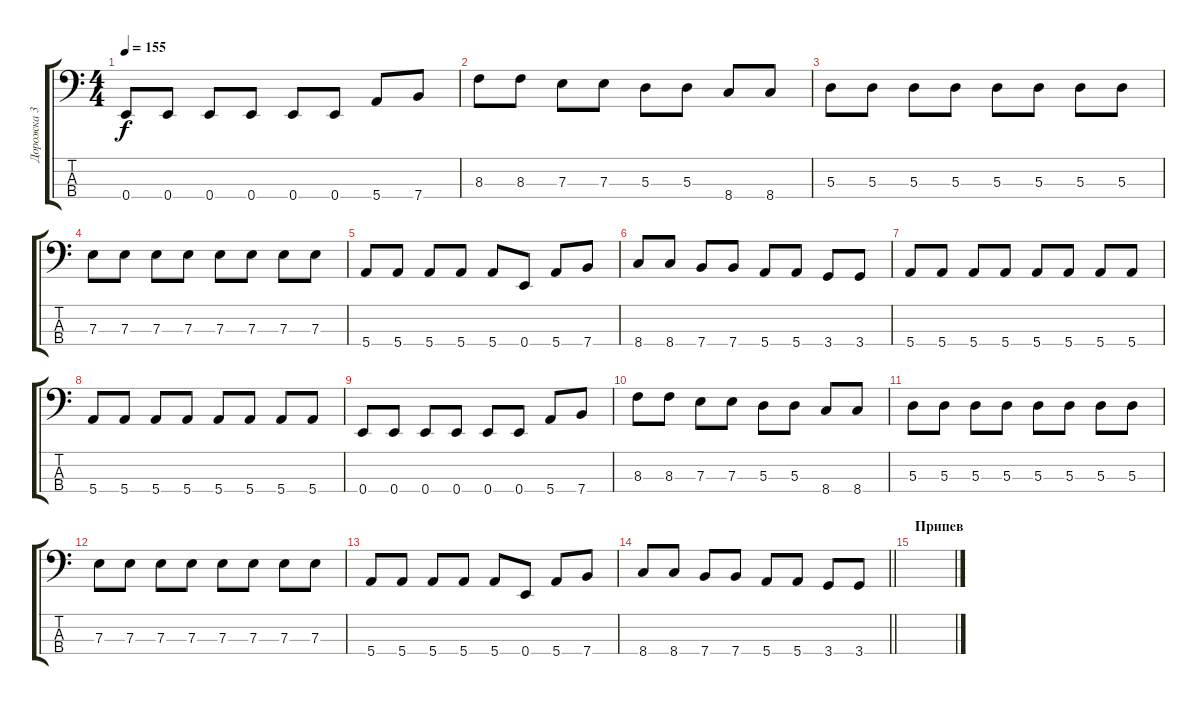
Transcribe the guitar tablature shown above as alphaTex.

\track ("Дорожка 3" "Дорожка 3") {instrument electricbassfinger}
\staff {score tabs}
\tuning (G2 D2 A1 E1) {hide}
\ts (4 4)
\tempo 155
\clef f4
\ks c
0.4.8{dy f} 0.4.8 0.4.8 0.4.8 0.4.8 0.4.8 5.4.8 7.4.8 |
8.3.8 8.3.8 7.3.8 7.3.8 5.3.8 5.3.8 8.4.8 8.4.8 |
5.3.8 5.3.8 5.3.8 5.3.8 5.3.8 5.3.8 5.3.8 5.3.8 |
7.3.8 7.3.8 7.3.8 7.3.8 7.3.8 7.3.8 7.3.8 7.3.8 |
5.4.8 5.4.8 5.4.8 5.4.8 5.4.8 0.4.8 5.4.8 7.4.8 |
8.4.8 8.4.8 7.4.8 7.4.8 5.4.8 5.4.8 3.4.8 3.4.8 |
5.4.8 5.4.8 5.4.8 5.4.8 5.4.8 5.4.8 5.4.8 5.4.8 |
5.4.8 5.4.8 5.4.8 5.4.8 5.4.8 5.4.8 5.4.8 5.4.8 |
0.4.8 0.4.8 0.4.8 0.4.8 0.4.8 0.4.8 5.4.8 7.4.8 |
8.3.8 8.3.8 7.3.8 7.3.8 5.3.8 5.3.8 8.4.8 8.4.8 |
5.3.8 5.3.8 5.3.8 5.3.8 5.3.8 5.3.8 5.3.8 5.3.8 |
7.3.8 7.3.8 7.3.8 7.3.8 7.3.8 7.3.8 7.3.8 7.3.8 |
5.4.8 5.4.8 5.4.8 5.4.8 5.4.8 0.4.8 5.4.8 7.4.8 |
\barLineRight lightlight
8.4.8 8.4.8 7.4.8 7.4.8 5.4.8 5.4.8 3.4.8 3.4.8 |
\section ("" "Припев")
